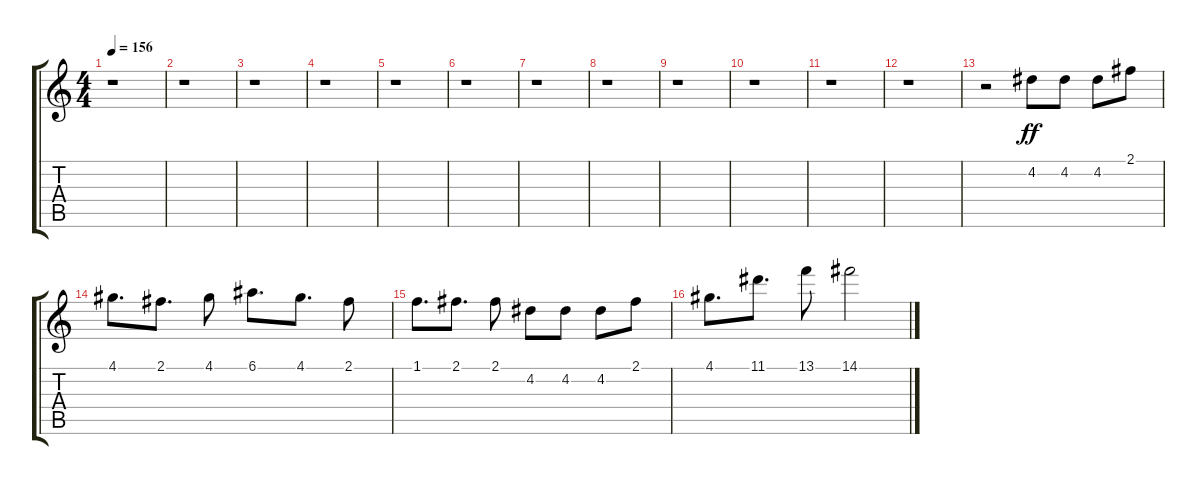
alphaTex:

\track "" {instrument distortionguitar}
\staff {score tabs}
\tuning (E4 B3 G3 D3 A2 E2) {hide}
\ts (4 4)
\tempo 156
\clef g2
\ks c
r.1{dy ff} |
r.1 |
r.1 |
r.1 |
r.1 |
r.1 |
r.1 |
r.1 |
r.1 |
r.1 |
r.1 |
r.1 |
r.2 4.2.8 4.2.8 4.2.8 2.1.8 |
4.1.8{d} 2.1.8{d} 4.1.8 6.1.8{d} 4.1.8{d} 2.1.8 |
1.1.8{d} 2.1.8{d} 2.1.8 4.2.8 4.2.8 4.2.8 2.1.8 |
4.1.8{d} 11.1.8{d} 13.1.8 14.1.2
